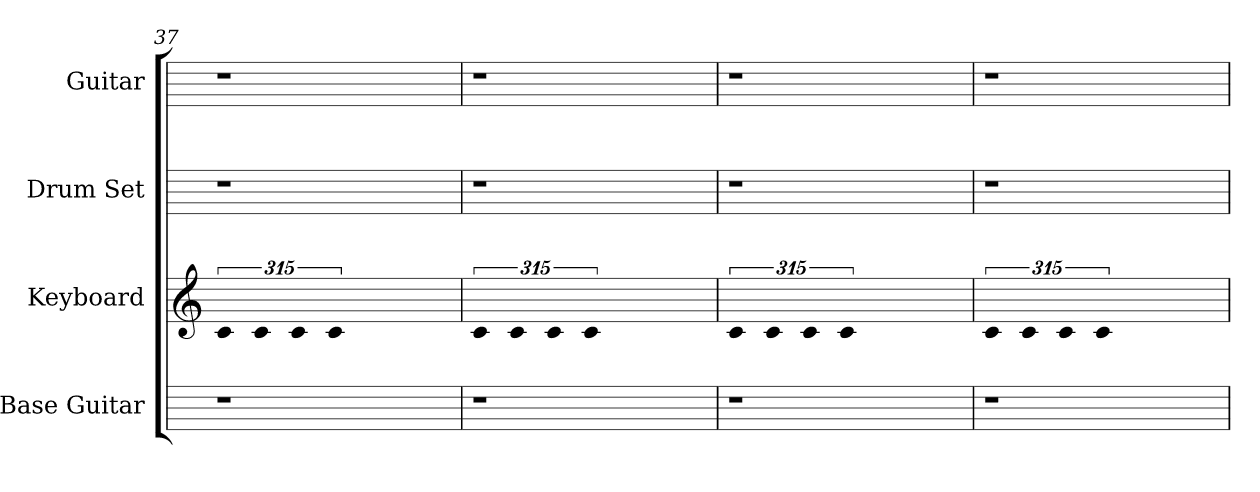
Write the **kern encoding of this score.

**kern	**kern	**kern	**kern
*part4	*part3	*part2	*part1
*staff4	*staff3	*staff2	*staff1
*I"Base Guitar	*I"Keyboard	*I"Drum Set	*I"Guitar
=37	=37	=37	=37
!	!LO:N:vis=4	!	!
1r	40320c	1r	1r
!	!LO:N:vis=4	!	!
.	40320c	.	.
!	!LO:N:vis=4	!	!
.	40320c	.	.
!	!LO:N:vis=4	!	!
.	40320c	.	.
.	10080%10079ryy	.	.
=38	=38	=38	=38
!	!LO:N:vis=4	!	!
1r	40320c	1r	1r
!	!LO:N:vis=4	!	!
.	40320c	.	.
!	!LO:N:vis=4	!	!
.	40320c	.	.
!	!LO:N:vis=4	!	!
.	40320c	.	.
.	10080%10079ryy	.	.
=39	=39	=39	=39
!	!LO:N:vis=4	!	!
1r	40320c	1r	1r
!	!LO:N:vis=4	!	!
.	40320c	.	.
!	!LO:N:vis=4	!	!
.	40320c	.	.
!	!LO:N:vis=4	!	!
.	40320c	.	.
.	10080%10079ryy	.	.
=40	=40	=40	=40
!	!LO:N:vis=4	!	!
1r	40320c	1r	1r
!	!LO:N:vis=4	!	!
.	40320c	.	.
!	!LO:N:vis=4	!	!
.	40320c	.	.
!	!LO:N:vis=4	!	!
.	40320c	.	.
.	10080%10079ryy	.	.
=	=	=	=
*-	*-	*-	*-
